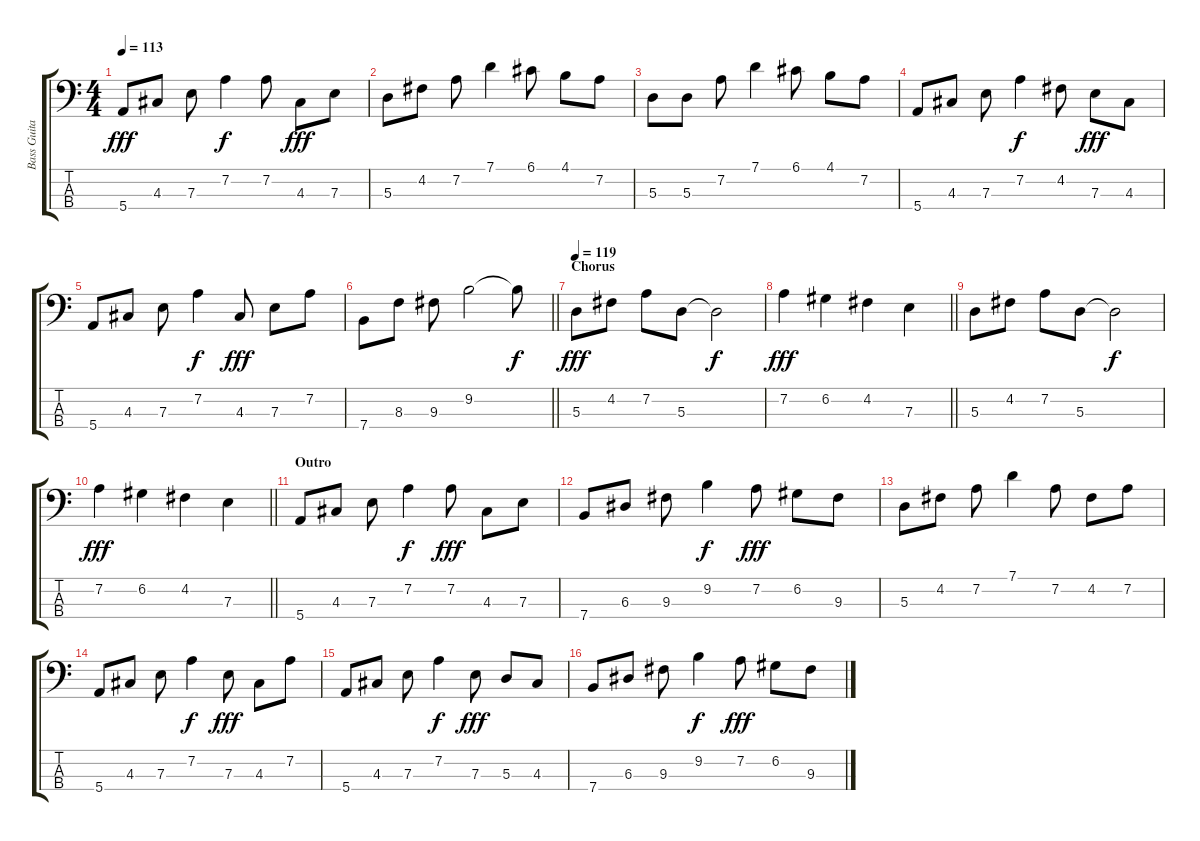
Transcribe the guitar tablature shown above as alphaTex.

\track ("Bass Guitar (Paul McCartney)" "Bass Guita") {instrument electricbassfinger}
\staff {score tabs}
\tuning (G2 D2 A1 E1) {hide}
\ts (4 4)
\tempo 113
\clef f4
\ks c
5.4.8{dy fff} 4.3.8 7.3.8 7.2.4{dy f} 7.2.8 4.3.8{dy fff} 7.3.8 |
5.3.8 4.2.8 7.2.8 7.1.4 6.1.8 4.1.8 7.2.8 |
5.3.8 5.3.8 7.2.8 7.1.4 6.1.8 4.1.8 7.2.8 |
5.4.8 4.3.8 7.3.8 7.2.4{dy f} 4.2.8 7.3.8{dy fff} 4.3.8 |
5.4.8 4.3.8 7.3.8 7.2.4{dy f} 4.3.8{dy fff} 7.3.8 7.2.8 |
\barLineRight lightlight
7.4.8 8.3.8 9.3.8 9.2.2 9.2{t}.8{dy f} |
\section ("" "Chorus")
\tempo 119
5.3.8{dy fff} 4.2.8 7.2.8 5.3.8 5.3{t}.2{dy f} |
\barLineRight lightlight
7.2.4{dy fff} 6.2.4 4.2.4 7.3.4 |
5.3.8 4.2.8 7.2.8 5.3.8 5.3{t}.2{dy f} |
\barLineRight lightlight
7.2.4{dy fff} 6.2.4 4.2.4 7.3.4 |
\section ("" "Outro")
5.4.8 4.3.8 7.3.8 7.2.4{dy f} 7.2.8{dy fff} 4.3.8 7.3.8 |
7.4.8 6.3.8 9.3.8 9.2.4{dy f} 7.2.8{dy fff} 6.2.8 9.3.8 |
5.3.8 4.2.8 7.2.8 7.1.4 7.2.8 4.2.8 7.2.8 |
5.4.8 4.3.8 7.3.8 7.2.4{dy f} 7.3.8{dy fff} 4.3.8 7.2.8 |
5.4.8 4.3.8 7.3.8 7.2.4{dy f} 7.3.8{dy fff} 5.3.8 4.3.8 |
7.4.8 6.3.8 9.3.8 9.2.4{dy f} 7.2.8{dy fff} 6.2.8 9.3.8
